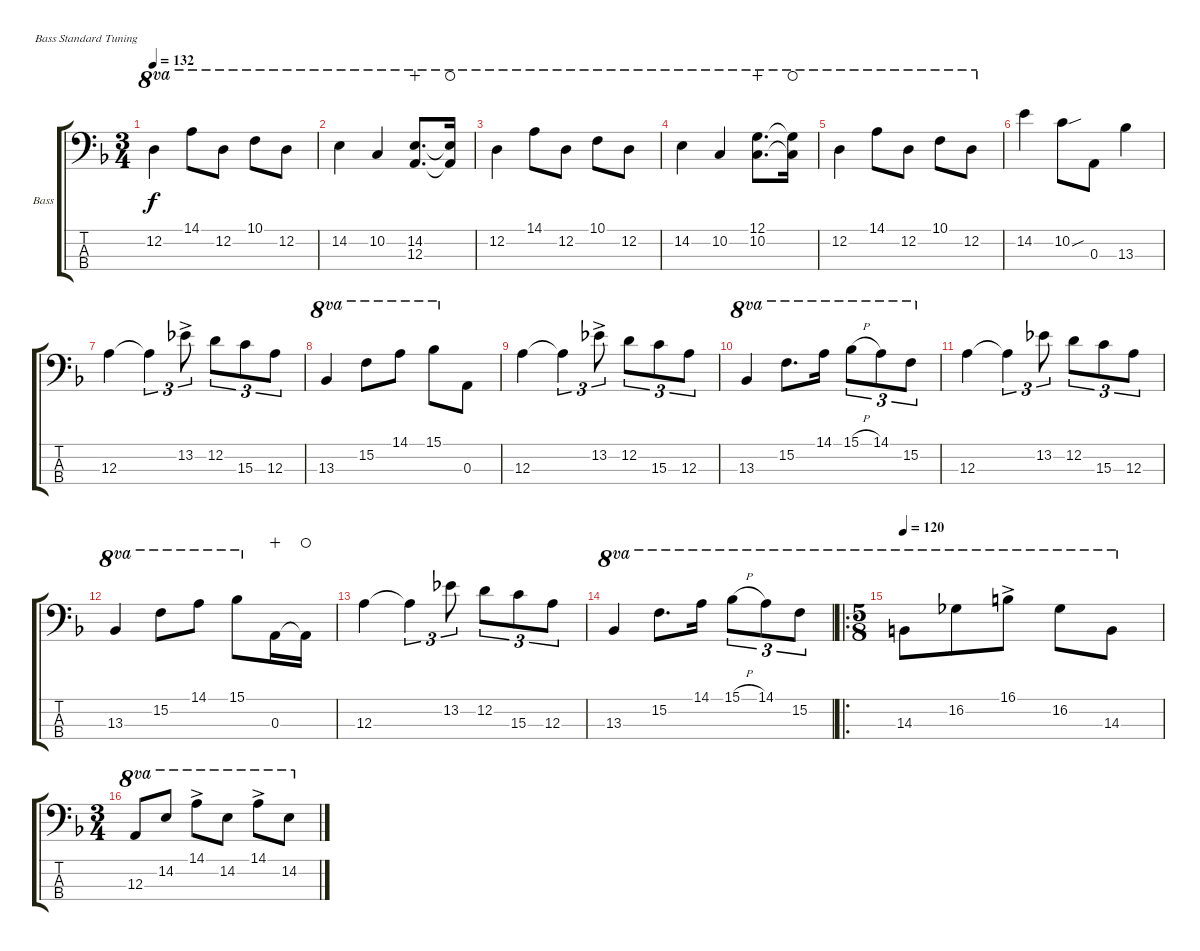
\bracketExtendMode groupsimilarinstruments
\firstSystemTrackNameOrientation horizontal
\otherSystemsTrackNameOrientation horizontal
\track ("Bass" "Bass") {instrument distortionguitar}
\staff {score tabs}
\tuning (G2 D2 A1 E1)
\ts (3 4)
\tempo 132
\clef f4
\ks f
12.2.4{ot 8va dy f} 14.1.8{ot 8va} 12.2.8{ot 8va} 10.1.8{ot 8va} 12.2.8{ot 8va} |
14.2.4{ot 8va} 10.2.4{ot 8va} (14.2 12.3).8{d ot 8va wahc} (14.2{t} 12.3{t}).16{ot 8va waho} |
12.2.4{ot 8va} 14.1.8{ot 8va} 12.2.8{ot 8va} 10.1.8{ot 8va} 12.2.8{ot 8va} |
14.2.4{ot 8va} 10.2.4{ot 8va} (12.1 10.2).8{d ot 8va wahc} (12.1{t} 10.2{t}).16{ot 8va waho} |
12.2.4{ot 8va} 14.1.8{ot 8va} 12.2.8{ot 8va} 10.1.8{ot 8va} 12.2.8{ot 8va} |
14.2.4 10.2{sou}.8 0.3.8 13.3.4 |
12.3.4 12.3{t}.4{tu (3 2)} 13.2{ac}.8{tu (3 2)} 12.2.8{tu (3 2)} 15.3.8{tu (3 2)} 12.3.8{tu (3 2)} |
13.3.4{ot 8va} 15.2.8{ot 8va} 14.1.8{ot 8va} 15.1.8{ot 8va} 0.3.8 |
12.3.4 12.3{t}.4{tu (3 2)} 13.2{ac}.8{tu (3 2)} 12.2.8{tu (3 2)} 15.3.8{tu (3 2)} 12.3.8{tu (3 2)} |
13.3.4{ot 8va} 15.2.8{d ot 8va} 14.1.16{ot 8va} 15.1{h}.8{tu (3 2) ot 8va} 14.1.8{tu (3 2) ot 8va} 15.2.8{tu (3 2) ot 8va} |
12.3.4 12.3{t}.4{tu (3 2)} 13.2.8{tu (3 2)} 12.2.8{tu (3 2)} 15.3.8{tu (3 2)} 12.3.8{tu (3 2)} |
13.3.4{ot 8va} 15.2.8{ot 8va} 14.1.8{ot 8va} 15.1.8{ot 8va} 0.3.16{wahc} 0.3{t}.16{waho} |
12.3.4 12.3{t}.4{tu (3 2)} 13.2.8{tu (3 2)} 12.2.8{tu (3 2)} 15.3.8{tu (3 2)} 12.3.8{tu (3 2)} |
13.3.4{ot 8va} 15.2.8{d ot 8va} 14.1.16{ot 8va} 15.1{h}.8{tu (3 2) ot 8va} 14.1.8{tu (3 2) ot 8va} 15.2.8{tu (3 2) ot 8va} |
\ro
\ts (5 8)
\tempo 120
14.3.8{ot 8va} 16.2.8{ot 8va} 16.1{ac}.8{ot 8va} 16.2.8{ot 8va} 14.3.8{ot 8va} |
\ts (3 4)
12.3.8{ot 8va} 14.2.8{ot 8va} 14.1{ac}.8{ot 8va} 14.2.8{ot 8va} 14.1{ac}.8{ot 8va} 14.2.8{ot 8va}
